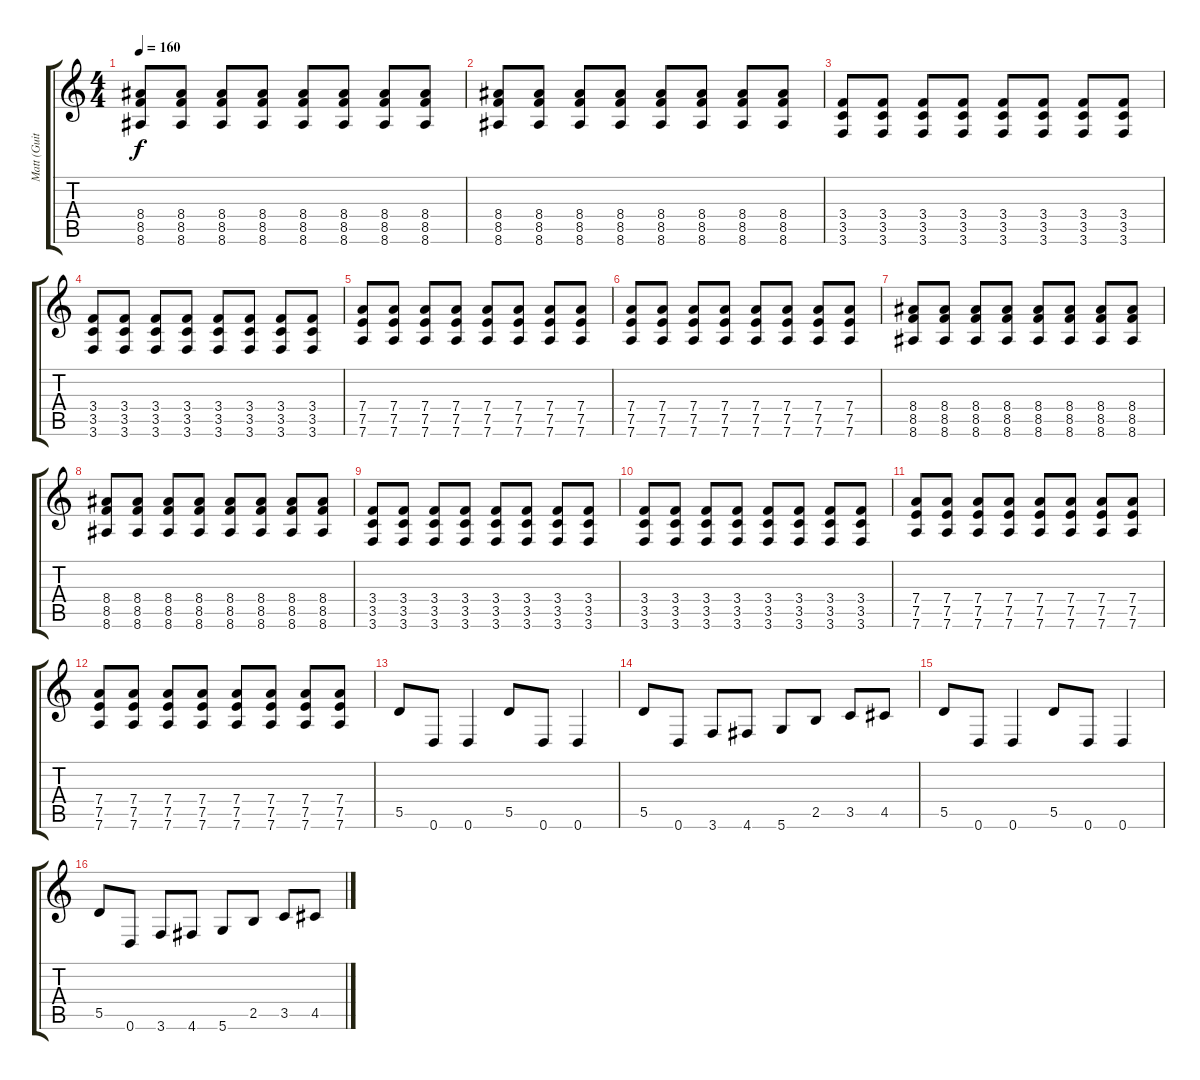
\track ("Matt (Guitar)" "Matt (Guit") {instrument distortionguitar}
\staff {score tabs}
\tuning (E4 B3 G3 D3 A2 D2) {hide}
\ts (4 4)
\tempo 160
\clef g2
\ks c
(8.4 8.5 8.6).8{dy f volume 10 balance 2} (8.4 8.5 8.6).8 (8.4 8.5 8.6).8 (8.4 8.5 8.6).8 (8.4 8.5 8.6).8 (8.4 8.5 8.6).8 (8.4 8.5 8.6).8 (8.4 8.5 8.6).8 |
(8.4 8.5 8.6).8 (8.4 8.5 8.6).8 (8.4 8.5 8.6).8 (8.4 8.5 8.6).8 (8.4 8.5 8.6).8 (8.4 8.5 8.6).8 (8.4 8.5 8.6).8 (8.4 8.5 8.6).8 |
(3.4 3.5 3.6).8 (3.4 3.5 3.6).8 (3.4 3.5 3.6).8 (3.4 3.5 3.6).8 (3.4 3.5 3.6).8 (3.4 3.5 3.6).8 (3.4 3.5 3.6).8 (3.4 3.5 3.6).8 |
(3.4 3.5 3.6).8 (3.4 3.5 3.6).8 (3.4 3.5 3.6).8 (3.4 3.5 3.6).8 (3.4 3.5 3.6).8 (3.4 3.5 3.6).8 (3.4 3.5 3.6).8 (3.4 3.5 3.6).8 |
(7.4 7.5 7.6).8 (7.4 7.5 7.6).8 (7.4 7.5 7.6).8 (7.4 7.5 7.6).8 (7.4 7.5 7.6).8 (7.4 7.5 7.6).8 (7.4 7.5 7.6).8 (7.4 7.5 7.6).8 |
(7.4 7.5 7.6).8 (7.4 7.5 7.6).8 (7.4 7.5 7.6).8 (7.4 7.5 7.6).8 (7.4 7.5 7.6).8 (7.4 7.5 7.6).8 (7.4 7.5 7.6).8 (7.4 7.5 7.6).8 |
(8.4 8.5 8.6).8 (8.4 8.5 8.6).8 (8.4 8.5 8.6).8 (8.4 8.5 8.6).8 (8.4 8.5 8.6).8 (8.4 8.5 8.6).8 (8.4 8.5 8.6).8 (8.4 8.5 8.6).8 |
(8.4 8.5 8.6).8 (8.4 8.5 8.6).8 (8.4 8.5 8.6).8 (8.4 8.5 8.6).8 (8.4 8.5 8.6).8 (8.4 8.5 8.6).8 (8.4 8.5 8.6).8 (8.4 8.5 8.6).8 |
(3.4 3.5 3.6).8 (3.4 3.5 3.6).8 (3.4 3.5 3.6).8 (3.4 3.5 3.6).8 (3.4 3.5 3.6).8 (3.4 3.5 3.6).8 (3.4 3.5 3.6).8 (3.4 3.5 3.6).8 |
(3.4 3.5 3.6).8 (3.4 3.5 3.6).8 (3.4 3.5 3.6).8 (3.4 3.5 3.6).8 (3.4 3.5 3.6).8 (3.4 3.5 3.6).8 (3.4 3.5 3.6).8 (3.4 3.5 3.6).8 |
(7.4 7.5 7.6).8 (7.4 7.5 7.6).8 (7.4 7.5 7.6).8 (7.4 7.5 7.6).8 (7.4 7.5 7.6).8 (7.4 7.5 7.6).8 (7.4 7.5 7.6).8 (7.4 7.5 7.6).8 |
(7.4 7.5 7.6).8 (7.4 7.5 7.6).8 (7.4 7.5 7.6).8 (7.4 7.5 7.6).8 (7.4 7.5 7.6).8 (7.4 7.5 7.6).8 (7.4 7.5 7.6).8 (7.4 7.5 7.6).8 |
5.5.8{balance 2} 0.6.8 0.6.4 5.5.8 0.6.8 0.6.4 |
5.5.8 0.6.8 3.6.8 4.6.8 5.6.8 2.5.8 3.5.8 4.5.8 |
5.5.8 0.6.8 0.6.4 5.5.8 0.6.8 0.6.4 |
5.5.8 0.6.8 3.6.8 4.6.8 5.6.8 2.5.8 3.5.8 4.5.8
